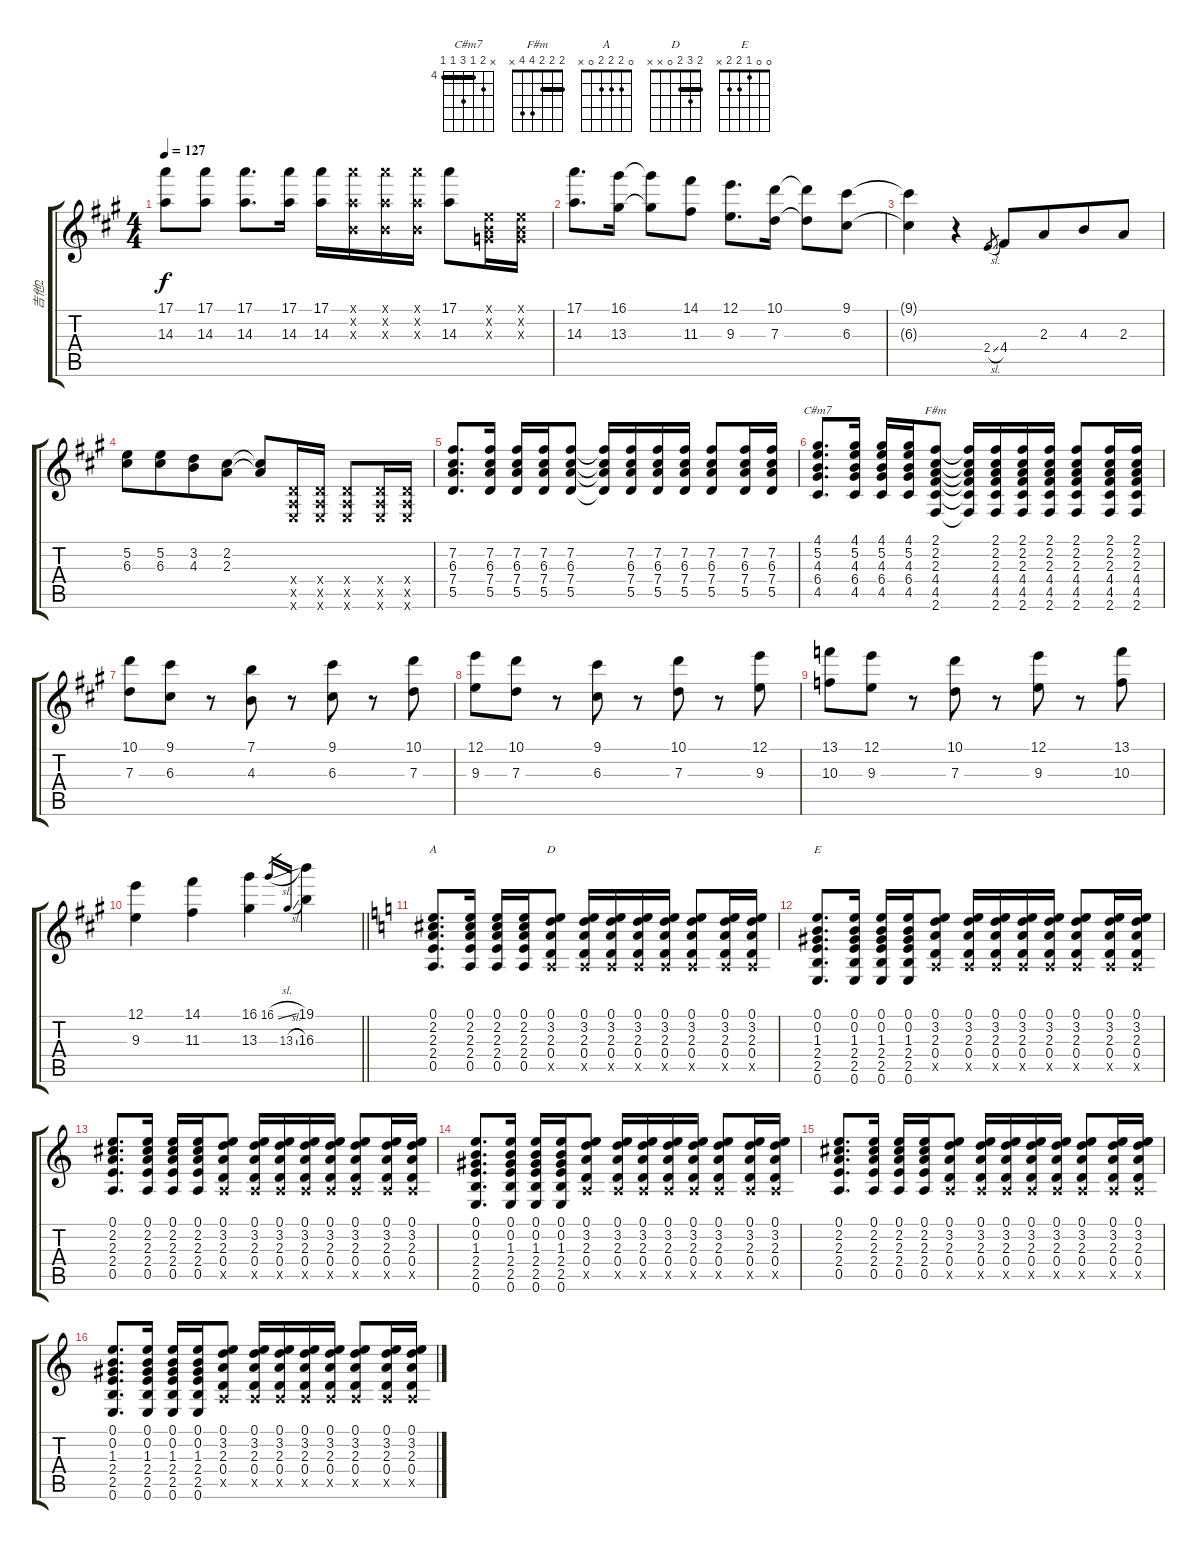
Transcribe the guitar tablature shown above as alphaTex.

\track ("吉他2" "吉他2") {instrument acousticguitarsteel}
\staff {score tabs}
\tuning (E4 B3 G3 D3 A2 E2) {hide}
\chord ("C#m7" x 5 4 6 4 4) {firstfret 4 barre 4}
\chord ("F#m" 2 2 2 4 4 x) {barre 2}
\chord ("A" 0 2 2 2 0 x)
\chord ("D" 2 3 2 0 x x) {barre 2}
\chord ("E" 0 0 1 2 2 x)
\ts (4 4)
\tempo 127
\clef g2
\ks a
(17.1{t} 14.3{t}).8{dy f} (17.1 14.3).8 (17.1 14.3).8{d} (17.1 14.3).16 (17.1 14.3).16 (17.1{x} 0.2{x} 14.3{x}).16 (17.1{x} 0.2{x} 14.3{x}).16 (17.1{x} 0.2{x} 14.3{x}).16 (17.1 14.3).8 (0.1{x} 0.2{x} 0.3{x}).16 (0.1{x} 0.2{x} 0.3{x}).16 |
(17.1 14.3).8{d} (16.1 13.3).16 (16.1{t} 13.3{t}).8 (14.1 11.3).8 (12.1 9.3).8{d} (10.1 7.3).16 (10.1{t} 7.3{t}).8 (9.1 6.3).8 |
(9.1{t} 6.3{t}).4 r.4 2.4{sl}.8{gr} 4.4.8 2.3.8{beam merge} 4.3.8 2.3.8 |
(5.2 6.3).8 (5.2 6.3).8{beam merge} (3.2 4.3).8 (2.2 2.3).8 (2.2{t} 2.3{t}).8 (0.4{x} 0.5{x} 0.6{x}).16 (0.4{x} 0.5{x} 0.6{x}).16 (0.4{x} 0.5{x} 0.6{x}).8 (0.4{x} 0.5{x} 0.6{x}).16 (0.4{x} 0.5{x} 0.6{x}).16 |
(7.2 6.3 7.4 5.5).8{d} (7.2 6.3 7.4 5.5).16 (7.2 6.3 7.4 5.5).16 (7.2 6.3 7.4 5.5).16 (7.2 6.3 7.4 5.5).8 (7.2{t} 6.3{t} 7.4{t} 5.5{t}).16 (7.2 6.3 7.4 5.5).16 (7.2 6.3 7.4 5.5).16 (7.2 6.3 7.4 5.5).16 (7.2 6.3 7.4 5.5).8 (7.2 6.3 7.4 5.5).16 (7.2 6.3 7.4 5.5).16 |
(4.1 5.2 4.3 6.4 4.5).8{d ch "C#m7"} (4.1 5.2 4.3 6.4 4.5).16 (4.1 5.2 4.3 6.4 4.5).16 (4.1 5.2 4.3 6.4 4.5).16 (2.1 2.2 2.3 4.4 4.5 2.6).8{ch "F#m"} (2.1{t} 2.2{t} 2.3{t} 4.4{t} 4.5{t} 2.6{t}).16 (2.1 2.2 2.3 4.4 4.5 2.6).16 (2.1 2.2 2.3 4.4 4.5 2.6).16 (2.1 2.2 2.3 4.4 4.5 2.6).16 (2.1 2.2 2.3 4.4 4.5 2.6).8 (2.1 2.2 2.3 4.4 4.5 2.6).16 (2.1 2.2 2.3 4.4 4.5 2.6).16 |
(10.1 7.3).8 (9.1 6.3).8 r.8 (7.1 4.3).8 r.8 (9.1 6.3).8 r.8 (10.1 7.3).8 |
(12.1 9.3).8 (10.1 7.3).8 r.8 (9.1 6.3).8 r.8 (10.1 7.3).8 r.8 (12.1 9.3).8 |
(13.1 10.3).8 (12.1 9.3).8 r.8 (10.1 7.3).8 r.8 (12.1 9.3).8 r.8 (13.1 10.3).8 |
\barLineRight lightlight
(12.1 9.3).4 (14.1 11.3).4 (16.1 13.3).4 16.1{sl}.16{gr} 13.3{sl}.16{gr} (19.1 16.3).4 |
\ks c
(0.1 2.2 2.3 2.4 0.5).8{d ch "A"} (0.1 2.2 2.3 2.4 0.5).16 (0.1 2.2 2.3 2.4 0.5).16 (0.1 2.2 2.3 2.4 0.5).16{beam merge} (0.1 3.2 2.3 0.4 0.5{x}).8{ch "D"} (0.1 3.2 2.3 0.4 0.5{x}).16{beam merge} (0.1 3.2 2.3 0.4 0.5{x}).16{beam merge} (0.1 3.2 2.3 0.4 0.5{x}).16{beam merge} (0.1 3.2 2.3 0.4 0.5{x}).16{beam split} (0.1 3.2 2.3 0.4 0.5{x}).8{beam merge} (0.1 3.2 2.3 0.4 0.5{x}).16{beam merge} (0.1 3.2 2.3 0.4 0.5{x}).16 |
(0.1 0.2 1.3 2.4 2.5 0.6).8{d ch "E"} (0.1 0.2 1.3 2.4 2.5 0.6).16 (0.1 0.2 1.3 2.4 2.5 0.6).16{beam merge} (0.1 0.2 1.3 2.4 2.5 0.6).16{beam merge} (0.1 3.2 2.3 0.4 0.5{x}).8{beam split} (0.1 3.2 2.3 0.4 0.5{x}).16{beam merge} (0.1 3.2 2.3 0.4 0.5{x}).16{beam merge} (0.1 3.2 2.3 0.4 0.5{x}).16{beam merge} (0.1 3.2 2.3 0.4 0.5{x}).16{beam split} (0.1 3.2 2.3 0.4 0.5{x}).8{beam merge} (0.1 3.2 2.3 0.4 0.5{x}).16{beam merge} (0.1 3.2 2.3 0.4 0.5{x}).16 |
(0.1 2.2 2.3 2.4 0.5).8{d} (0.1 2.2 2.3 2.4 0.5).16 (0.1 2.2 2.3 2.4 0.5).16 (0.1 2.2 2.3 2.4 0.5).16{beam merge} (0.1 3.2 2.3 0.4 0.5{x}).8 (0.1 3.2 2.3 0.4 0.5{x}).16{beam merge} (0.1 3.2 2.3 0.4 0.5{x}).16{beam merge} (0.1 3.2 2.3 0.4 0.5{x}).16{beam merge} (0.1 3.2 2.3 0.4 0.5{x}).16{beam split} (0.1 3.2 2.3 0.4 0.5{x}).8{beam merge} (0.1 3.2 2.3 0.4 0.5{x}).16{beam merge} (0.1 3.2 2.3 0.4 0.5{x}).16 |
(0.1 0.2 1.3 2.4 2.5 0.6).8{d} (0.1 0.2 1.3 2.4 2.5 0.6).16 (0.1 0.2 1.3 2.4 2.5 0.6).16{beam merge} (0.1 0.2 1.3 2.4 2.5 0.6).16{beam merge} (0.1 3.2 2.3 0.4 0.5{x}).8{beam split} (0.1 3.2 2.3 0.4 0.5{x}).16{beam merge} (0.1 3.2 2.3 0.4 0.5{x}).16{beam merge} (0.1 3.2 2.3 0.4 0.5{x}).16{beam merge} (0.1 3.2 2.3 0.4 0.5{x}).16{beam split} (0.1 3.2 2.3 0.4 0.5{x}).8{beam merge} (0.1 3.2 2.3 0.4 0.5{x}).16{beam merge} (0.1 3.2 2.3 0.4 0.5{x}).16 |
(0.1 2.2 2.3 2.4 0.5).8{d} (0.1 2.2 2.3 2.4 0.5).16 (0.1 2.2 2.3 2.4 0.5).16 (0.1 2.2 2.3 2.4 0.5).16{beam merge} (0.1 3.2 2.3 0.4 0.5{x}).8 (0.1 3.2 2.3 0.4 0.5{x}).16{beam merge} (0.1 3.2 2.3 0.4 0.5{x}).16{beam merge} (0.1 3.2 2.3 0.4 0.5{x}).16{beam merge} (0.1 3.2 2.3 0.4 0.5{x}).16{beam split} (0.1 3.2 2.3 0.4 0.5{x}).8{beam merge} (0.1 3.2 2.3 0.4 0.5{x}).16{beam merge} (0.1 3.2 2.3 0.4 0.5{x}).16 |
(0.1 0.2 1.3 2.4 2.5 0.6).8{d} (0.1 0.2 1.3 2.4 2.5 0.6).16 (0.1 0.2 1.3 2.4 2.5 0.6).16{beam merge} (0.1 0.2 1.3 2.4 2.5 0.6).16{beam merge} (0.1 3.2 2.3 0.4 0.5{x}).8{beam split} (0.1 3.2 2.3 0.4 0.5{x}).16{beam merge} (0.1 3.2 2.3 0.4 0.5{x}).16{beam merge} (0.1 3.2 2.3 0.4 0.5{x}).16{beam merge} (0.1 3.2 2.3 0.4 0.5{x}).16{beam split} (0.1 3.2 2.3 0.4 0.5{x}).8{beam merge} (0.1 3.2 2.3 0.4 0.5{x}).16{beam merge} (0.1 3.2 2.3 0.4 0.5{x}).16
